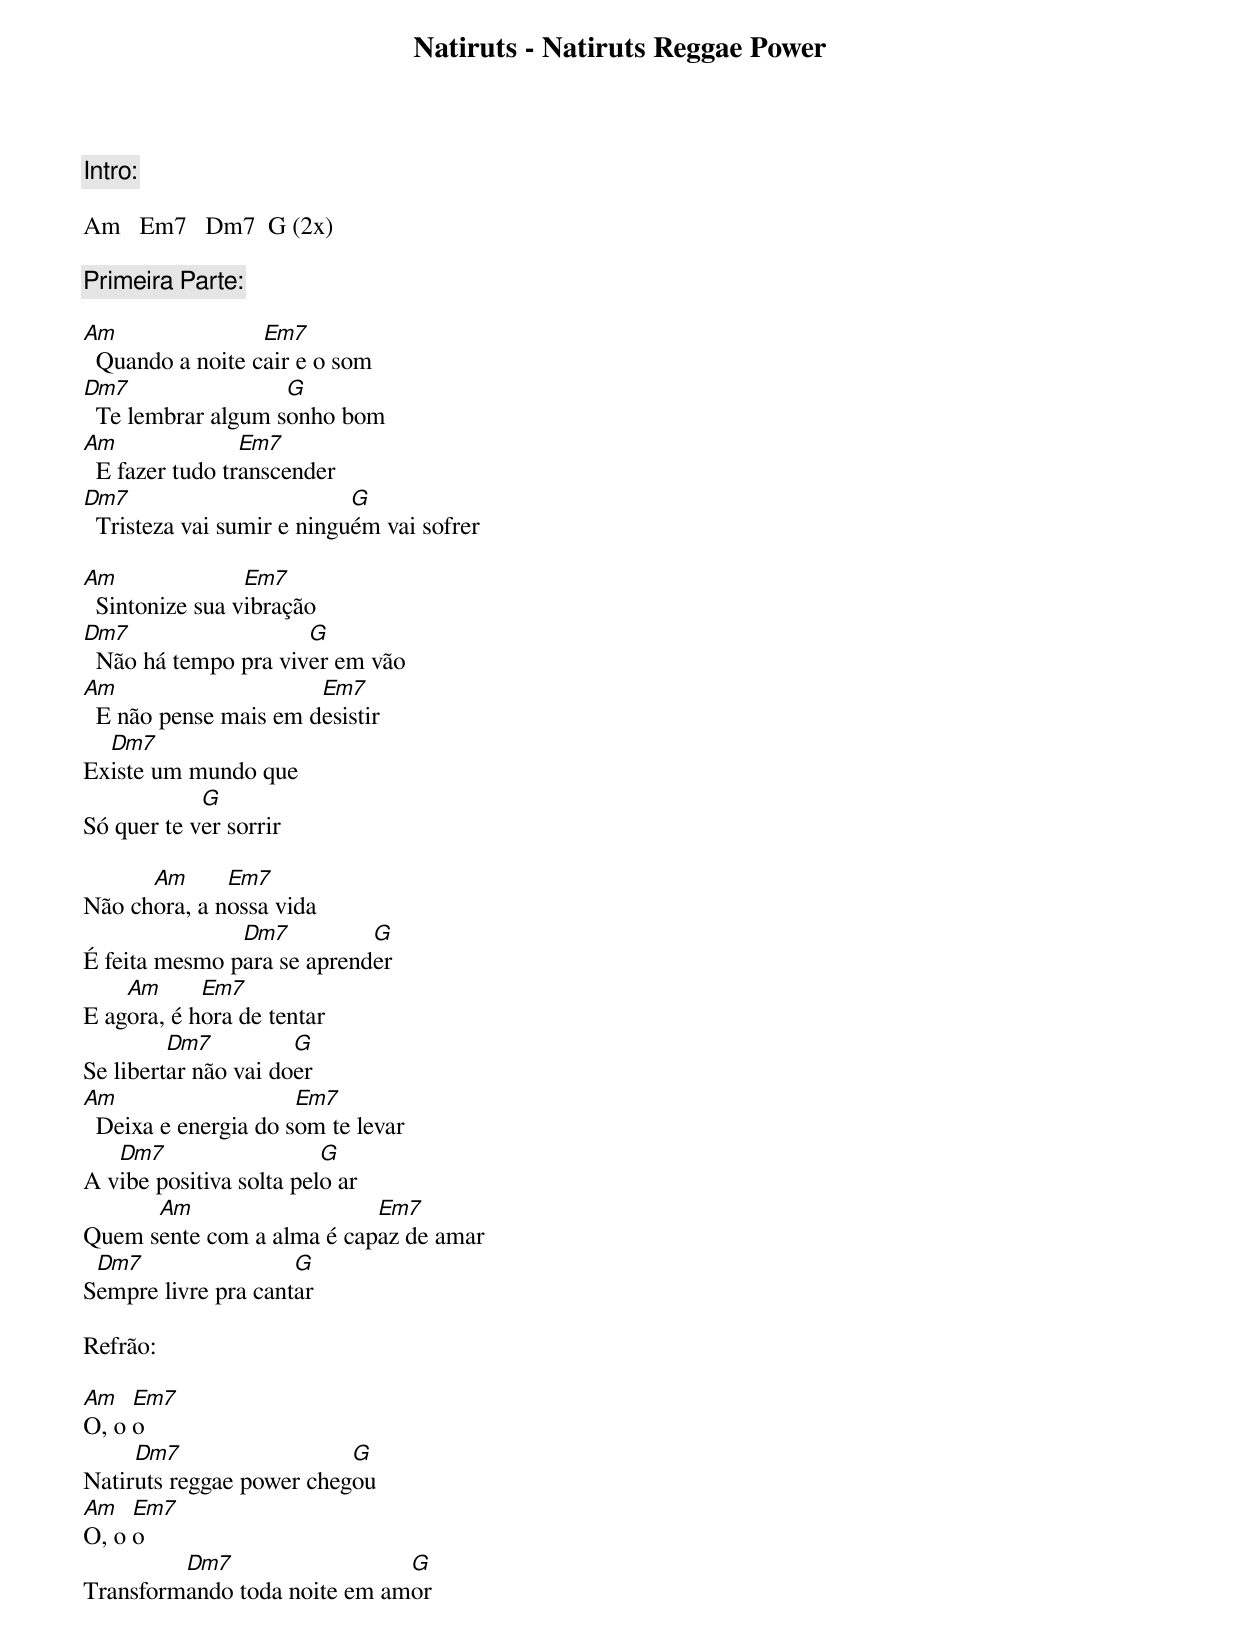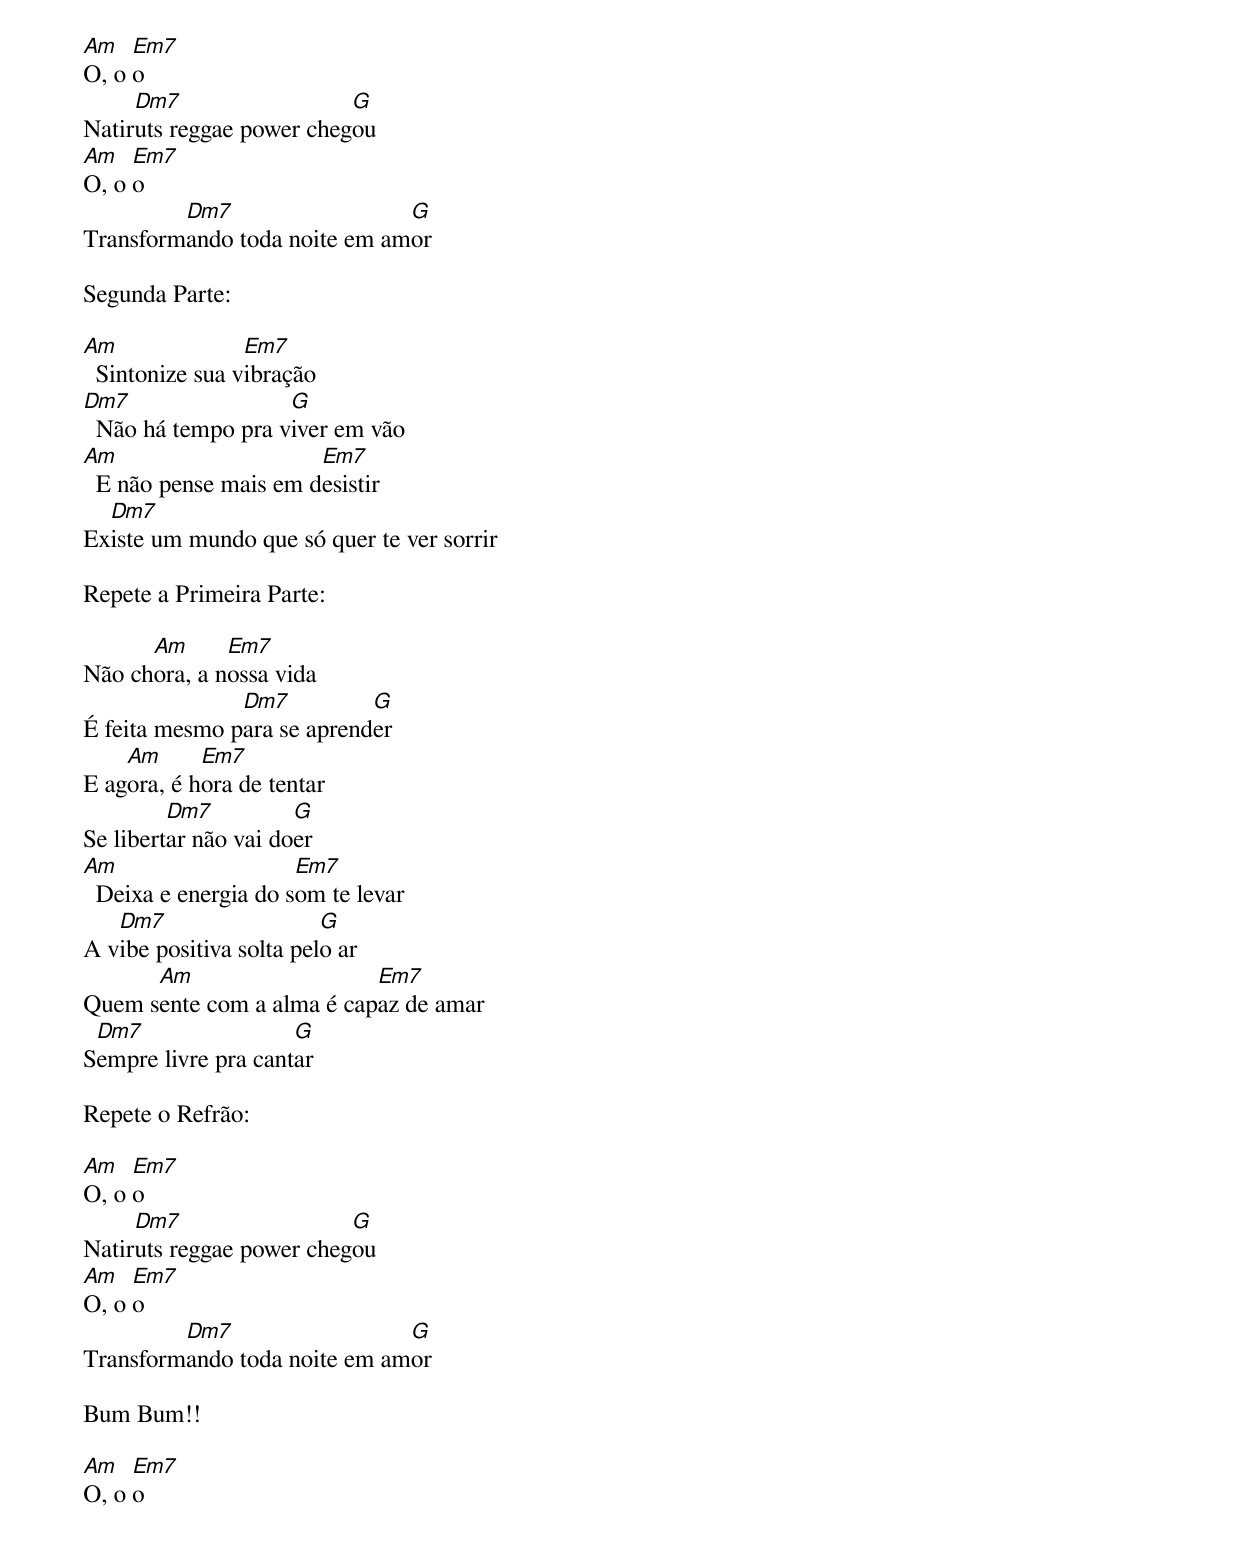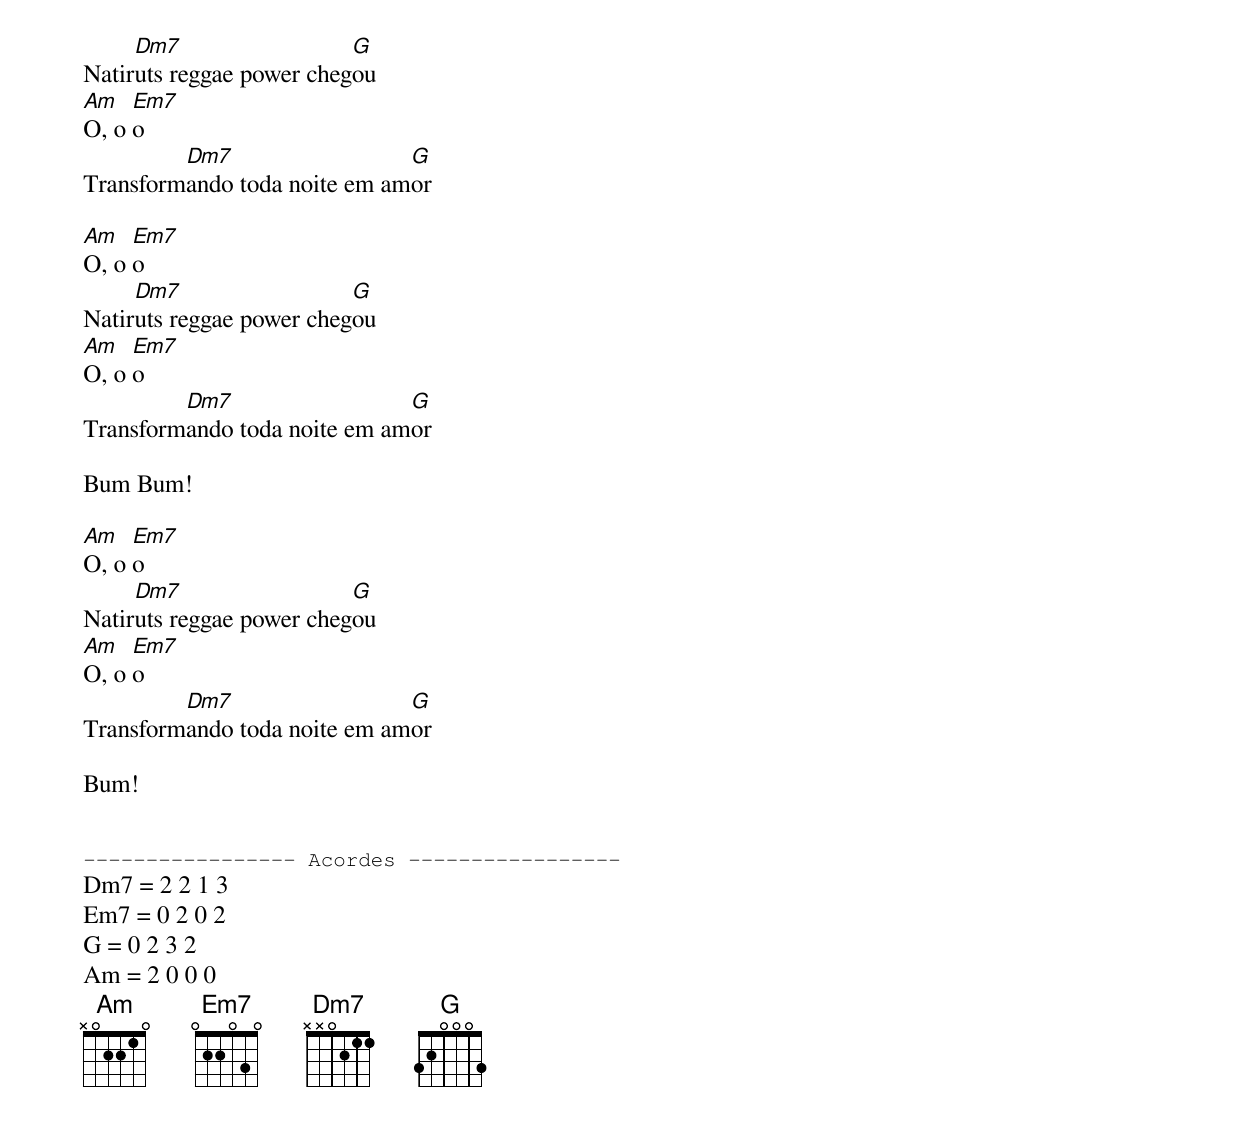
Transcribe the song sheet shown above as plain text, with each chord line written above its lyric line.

Natiruts - Natiruts Reggae Power

Intro:

Am   Em7   Dm7  G (2x)

Primeira Parte:

Am                Em7
  Quando a noite cair e o som
Dm7                 G
  Te lembrar algum sonho bom
Am               Em7
  E fazer tudo transcender
Dm7                         G
  Tristeza vai sumir e ninguém vai sofrer

Am               Em7
  Sintonize sua vibração
Dm7                   G
  Não há tempo pra viver em vão
Am                     Em7
  E não pense mais em desistir
  Dm7
Existe um mundo que
            G
Só quer te ver sorrir

      Am      Em7
Não chora, a nossa vida
               Dm7          G
É feita mesmo para se aprender
    Am      Em7
E agora, é hora de tentar
         Dm7          G
Se libertar não vai doer
Am                    Em7
  Deixa e energia do som te levar
   Dm7                   G
A vibe positiva solta pelo ar
      Am                   Em7
Quem sente com a alma é capaz de amar
 Dm7                 G
Sempre livre pra cantar

Refrão:

Am   Em7
O, o o
     Dm7                  G
Natiruts reggae power chegou
Am   Em7
O, o o
         Dm7                  G
Transformando toda noite em amor

Am   Em7
O, o o
     Dm7                  G
Natiruts reggae power chegou
Am   Em7
O, o o
         Dm7                  G
Transformando toda noite em amor

Segunda Parte:

Am               Em7
  Sintonize sua vibração
Dm7                 G
  Não há tempo pra viver em vão
Am                     Em7
  E não pense mais em desistir
  Dm7
Existe um mundo que só quer te ver sorrir

Repete a Primeira Parte:

      Am      Em7
Não chora, a nossa vida
               Dm7          G
É feita mesmo para se aprender
    Am      Em7
E agora, é hora de tentar
         Dm7          G
Se libertar não vai doer
Am                    Em7
  Deixa e energia do som te levar
   Dm7                   G
A vibe positiva solta pelo ar
      Am                   Em7
Quem sente com a alma é capaz de amar
 Dm7                 G
Sempre livre pra cantar

Repete o Refrão:

Am   Em7
O, o o
     Dm7                  G
Natiruts reggae power chegou
Am   Em7
O, o o
         Dm7                  G
Transformando toda noite em amor

Bum Bum!!

Am   Em7
O, o o
     Dm7                  G
Natiruts reggae power chegou
Am   Em7
O, o o
         Dm7                  G
Transformando toda noite em amor

Am   Em7
O, o o
     Dm7                  G
Natiruts reggae power chegou
Am   Em7
O, o o
         Dm7                  G
Transformando toda noite em amor

Bum Bum!

Am   Em7
O, o o
     Dm7                  G
Natiruts reggae power chegou
Am   Em7
O, o o
         Dm7                  G
Transformando toda noite em amor

Bum!


----------------- Acordes -----------------
Dm7 = 2 2 1 3
Em7 = 0 2 0 2
G = 0 2 3 2
Am = 2 0 0 0
